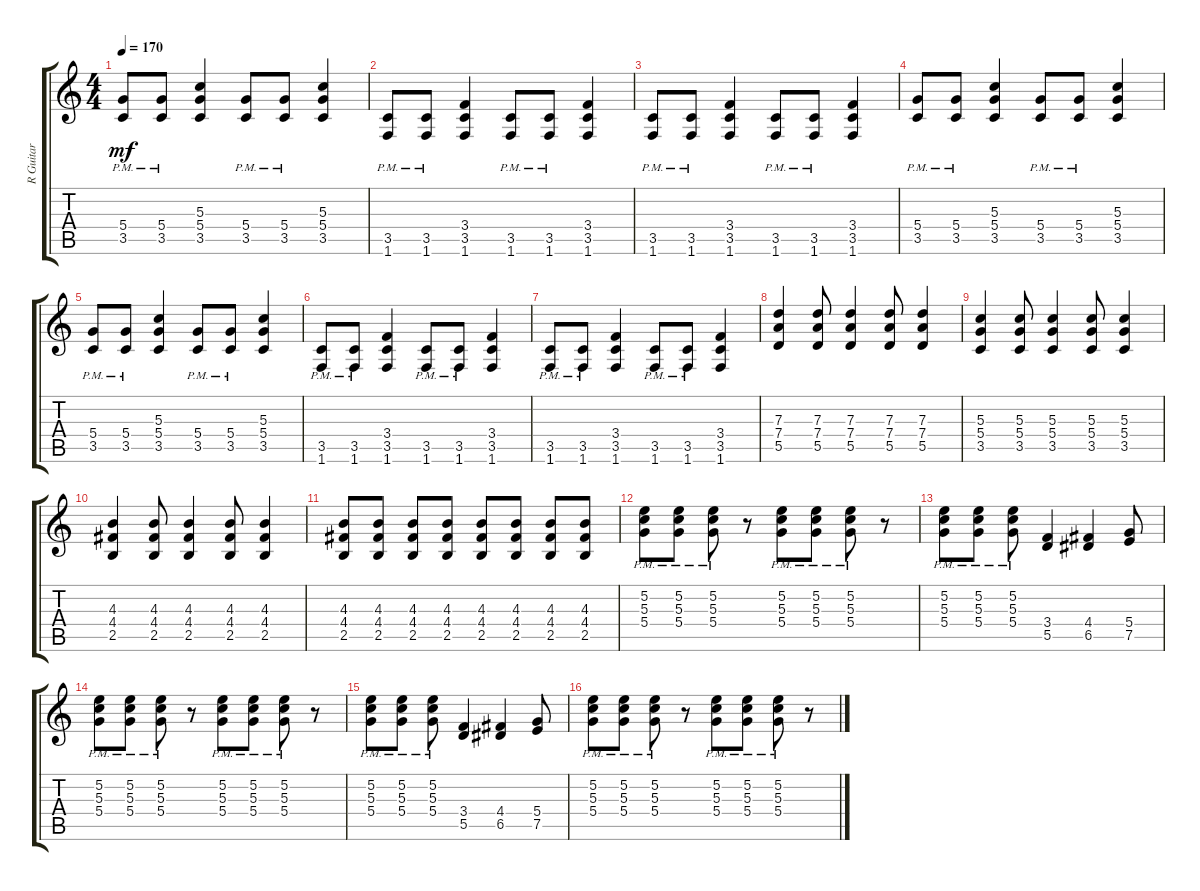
\track ("R Guitar" "R Guitar") {instrument overdrivenguitar}
\staff {score tabs}
\tuning (E4 B3 G3 D3 A2 E2) {hide}
\ts (4 4)
\tempo 170
\clef g2
\ks c
(5.4{pm} 3.5{pm}).8{dy mf} (5.4{pm} 3.5{pm}).8 (5.3 5.4 3.5).4 (5.4{pm} 3.5{pm}).8 (5.4{pm} 3.5{pm}).8 (5.3 5.4 3.5).4 |
(3.5{pm} 1.6{pm}).8 (3.5{pm} 1.6{pm}).8 (3.4 3.5 1.6).4 (3.5{pm} 1.6{pm}).8 (3.5{pm} 1.6{pm}).8 (3.4 3.5 1.6).4 |
(3.5{pm} 1.6{pm}).8 (3.5{pm} 1.6{pm}).8 (3.4 3.5 1.6).4 (3.5{pm} 1.6{pm}).8 (3.5{pm} 1.6{pm}).8 (3.4 3.5 1.6).4 |
(5.4{pm} 3.5{pm}).8 (5.4{pm} 3.5{pm}).8 (5.3 5.4 3.5).4 (5.4{pm} 3.5{pm}).8 (5.4{pm} 3.5{pm}).8 (5.3 5.4 3.5).4 |
(5.4{pm} 3.5{pm}).8 (5.4{pm} 3.5{pm}).8 (5.3 5.4 3.5).4 (5.4{pm} 3.5{pm}).8 (5.4{pm} 3.5{pm}).8 (5.3 5.4 3.5).4 |
(3.5{pm} 1.6{pm}).8 (3.5{pm} 1.6{pm}).8 (3.4 3.5 1.6).4 (3.5{pm} 1.6{pm}).8 (3.5{pm} 1.6{pm}).8 (3.4 3.5 1.6).4 |
(3.5{pm} 1.6{pm}).8 (3.5{pm} 1.6{pm}).8 (3.4 3.5 1.6).4 (3.5{pm} 1.6{pm}).8 (3.5{pm} 1.6{pm}).8 (3.4 3.5 1.6).4 |
(7.3 7.4 5.5).4 (7.3 7.4 5.5).8 (7.3 7.4 5.5).4 (7.3 7.4 5.5).8 (7.3 7.4 5.5).4 |
(5.3 5.4 3.5).4 (5.3 5.4 3.5).8 (5.3 5.4 3.5).4 (5.3 5.4 3.5).8 (5.3 5.4 3.5).4 |
(4.3 4.4 2.5).4 (4.3 4.4 2.5).8 (4.3 4.4 2.5).4 (4.3 4.4 2.5).8 (4.3 4.4 2.5).4 |
(4.3 4.4 2.5).8 (4.3 4.4 2.5).8 (4.3 4.4 2.5).8 (4.3 4.4 2.5).8 (4.3 4.4 2.5).8 (4.3 4.4 2.5).8 (4.3 4.4 2.5).8 (4.3 4.4 2.5).8 |
(5.2{pm} 5.3{pm} 5.4{pm}).8 (5.2{pm} 5.3{pm} 5.4{pm}).8 (5.2{pm} 5.3{pm} 5.4{pm}).8 r.8 (5.2{pm} 5.3{pm} 5.4{pm}).8 (5.2{pm} 5.3{pm} 5.4{pm}).8 (5.2{pm} 5.3{pm} 5.4{pm}).8 r.8 |
(5.2{pm} 5.3{pm} 5.4{pm}).8 (5.2{pm} 5.3{pm} 5.4{pm}).8 (5.2{pm} 5.3{pm} 5.4{pm}).8 (3.4 5.5).4 (4.4 6.5).4 (5.4 7.5).8 |
(5.2{pm} 5.3{pm} 5.4{pm}).8 (5.2{pm} 5.3{pm} 5.4{pm}).8 (5.2{pm} 5.3{pm} 5.4{pm}).8 r.8 (5.2{pm} 5.3{pm} 5.4{pm}).8 (5.2{pm} 5.3{pm} 5.4{pm}).8 (5.2{pm} 5.3{pm} 5.4{pm}).8 r.8 |
(5.2{pm} 5.3{pm} 5.4{pm}).8 (5.2{pm} 5.3{pm} 5.4{pm}).8 (5.2{pm} 5.3{pm} 5.4{pm}).8 (3.4 5.5).4 (4.4 6.5).4 (5.4 7.5).8 |
(5.2{pm} 5.3{pm} 5.4{pm}).8 (5.2{pm} 5.3{pm} 5.4{pm}).8 (5.2{pm} 5.3{pm} 5.4{pm}).8 r.8 (5.2{pm} 5.3{pm} 5.4{pm}).8 (5.2{pm} 5.3{pm} 5.4{pm}).8 (5.2{pm} 5.3{pm} 5.4{pm}).8 r.8
